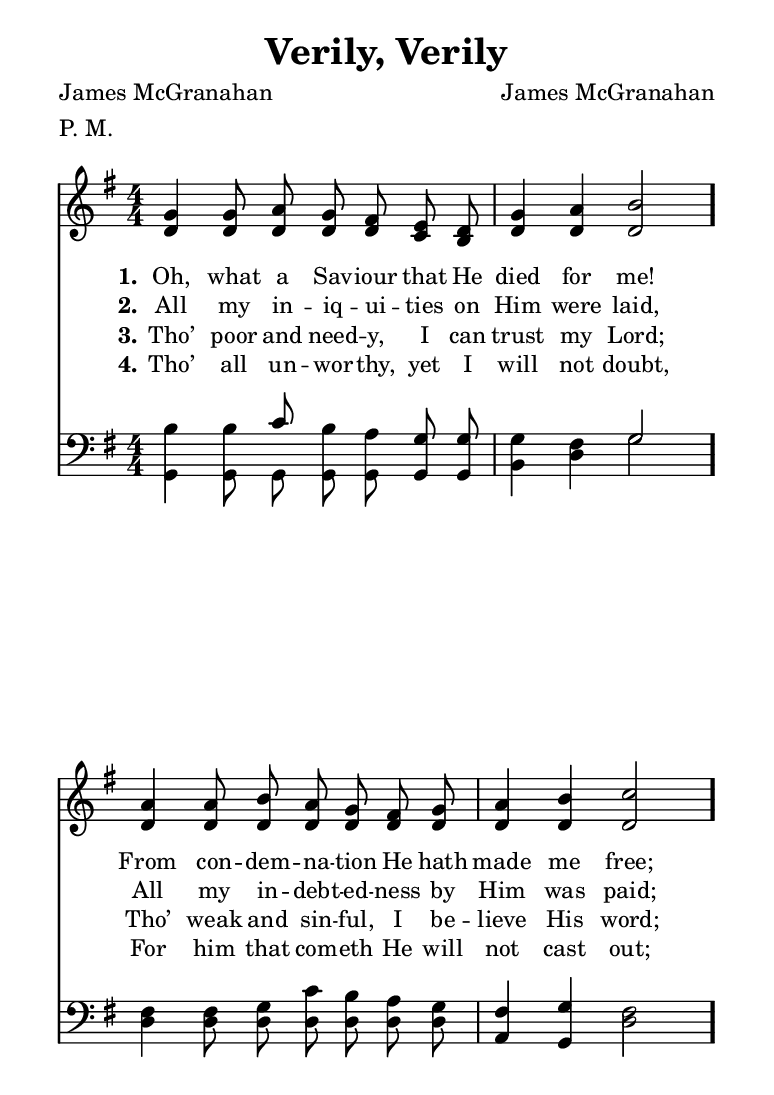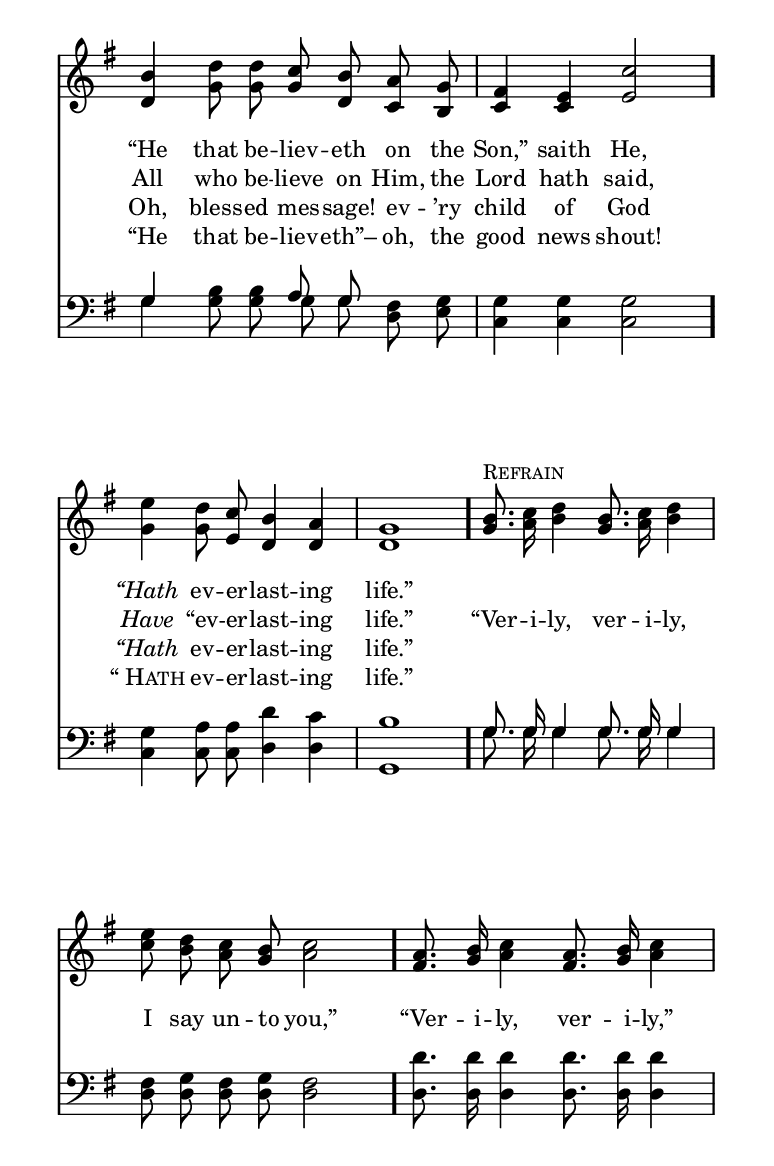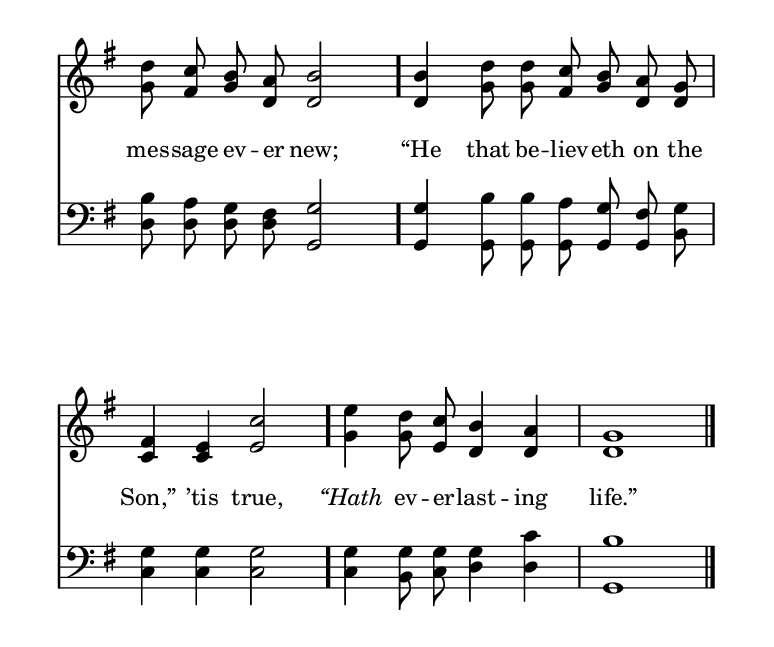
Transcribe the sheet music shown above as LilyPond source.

\include "common/global.ily"
\paper {
  \include "common/paper.ily"
  systems-per-page = #(cond (is-eogsized 5) (#t #f))
}

\header{
  %gospel
  hymnnumber = "49"
  title = "Verily, Verily"
  tunename = ""
  meter = "P. M."
  poet = "James McGranahan"
  composer = "James McGranahan"
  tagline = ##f
}

% for fermata in MIDI
ta = { \tempo 4=80 }
tb = { \tempo 4=40 }

patternAA = { c4 c8   c8 c8 c8 c8 c8 | c4 c4 c2 }
patternAB = { \patternAA }
patternBA = { c4 c8 c8 c4 c4 | c1 }
patternCA = { c8. c16 c4 c8. c16 c4 | c8 c8 c8 c8 c2 }

global = {
  \include "common/overrides.ily"
  \override Staff.TimeSignature.style = #'numbered
  \time 4/4
  \override Score.MetronomeMark.transparent = ##t % hide all fermata changes too
  \ta
  \key g \major
  \autoBeamOff
}

notesSoprano = {
\global
\relative c'' {

  \changePitch \patternAA { g g a g fis e d | g a b }
  \changePitch \patternAA { a a b a g fis g | a b c }
  \changePitch \patternAB { b d d c b a g | fis e c' }
  \changePitch \patternBA { e d c b a | g }

  << s^\markup { \small \caps "Refrain" }
  \changePitch \patternCA { b c d b c d | e d c b c } >>
  \changePitch \patternCA { a b c a b c | d c b a b }
  \changePitch \patternAA { b d d c b a g | fis e c' }
  \changePitch \patternBA { e d c b a | g }

  \bar "|."

}
}

notesAlto = {
\global
\relative e' {

  \changePitch \patternAA { d d d d d c b | d d d }
  \changePitch \patternAA { d d d d d d d | d d d }
  \changePitch \patternAB { d g g g d c b | c c e}
  \changePitch \patternBA { g g e d d | d }

  \changePitch \patternCA { g a b g a b | c b a g a }
  \changePitch \patternCA { fis g a fis g a | g fis g d d }
  \changePitch \patternAA { d g g fis g d d | c c e }
  \changePitch \patternBA { g g e d d | d }

}
}

notesTenor = {
\global
\relative a {

  \changePitch \patternAA { b b c b a g g | g fis g }
  \changePitch \patternAA { fis fis g c b a g | fis g fis }
  \changePitch \patternAB { g b b a g fis g | g g g }
  \changePitch \patternBA { g a a d c | b }

  \changePitch \patternCA { g g g g g g | fis g fis g fis }
  \changePitch \patternCA { d' d d d d d | b a g fis g }
  \changePitch \patternAA { g b b a g fis g | g g g }
  \changePitch \patternBA { g g g g c | b }

}
}

notesBass = {
\global
\relative f, {

  \changePitch \patternAA { g g g g g g g | b d g }
  \changePitch \patternAA { d d d d d d d | a g d' }
  \changePitch \patternAB { g g g g g d e | c c c }
  \changePitch \patternBA { c c c d d | g, }

  \changePitch \patternCA { g' g g g g g | d d d d d }
  \changePitch \patternCA { d d d d d d | d d d d g, }
  \changePitch \patternAA { g g g g g g b | c c c }
  \changePitch \patternBA { c b c d d | g, }

}
}

Refrain = \lyricmode {

“Ver -- i -- ly, ver -- i -- ly, I say un -- to you,” \bar "."
“Ver -- i -- ly, ver -- i -- ly,” mes -- sage ev -- er new; \bar "."
“He that be -- liev -- eth on the Son,” ’tis true, \bar "."
{ \italicsOn } “Hath { \italicsOff } ev -- er -- last -- ing life.” \bar "."

}

wordsA = \lyricmode {
\set stanza = "1."

Oh, what a Sav -- iour that He died for me! \bar "."
From con -- dem -- na -- tion He hath made me free; \bar "."
“He \mon that be -- \moff liev -- eth on the Son,” saith He, \bar "."
{ \italicsOn } “Hath { \italicsOff } ev -- er -- last -- ing life.” \bar "."

}

wordsB = \lyricmode {
\set stanza = "2."

All my in -- iq -- ui -- ties on Him were laid,
All my in -- debt -- ed -- ness by Him was paid;
All \mon who be -- \moff lieve on Him, the Lord hath said,
{ \italicsOn } Have { \italicsOff } “ev -- er -- last -- ing life.”

\Refrain

}

wordsC = \lyricmode {
\set stanza = "3."

Tho’ poor and need -- y, I can trust my Lord;
Tho’ weak and sin -- ful, I be -- lieve His word;
Oh, \mon bless -- ed \moff mes -- sage! ev -- ’ry child of God
{ \italicsOn } “Hath { \italicsOff } ev -- er -- last -- ing life.”


}

wordsD = \lyricmode {
\set stanza = "4."

Tho’ all un -- wor -- thy, yet I will not doubt,
For him that com -- eth He will not cast out;
“He \mon that be -- \moff liev -- eth”– oh, the good news shout!
% XXX the opening quote isn't quite close enough to the \caps Hath
%LYRICS “Hath ev -- er -- last -- ing life.”
%{HIDE>%} \markup{ “\caps Hath } ev -- er -- last -- ing life.” %{<HIDE%}

}

\score {
  \context ChoirStaff <<
    \context Staff = upper <<
      \set Staff.autoBeaming = ##f
      \set ChoirStaff.systemStartDelimiter = #'SystemStartBar
      \set ChoirStaff.printPartCombineTexts = ##f
      \partcombine #'(2 . 9) \notesSoprano \notesAlto
      \context NullVoice = sopranos { \voiceOne << \notesSoprano >> }
      \context NullVoice = altos { \voiceTwo << \notesAlto >> }
      \context Lyrics = one   \lyricsto sopranos \wordsA
      \context Lyrics = two   \lyricsto sopranos \wordsB
      \context Lyrics = three \lyricsto sopranos \wordsC
      \context Lyrics = four  \lyricsto sopranos \wordsD
    >>
    \context Staff = men <<
      \set Staff.autoBeaming = ##f
      \clef bass
      \set ChoirStaff.printPartCombineTexts = ##f
      \partcombine #'(2 . 9) \notesTenor \notesBass
      \context NullVoice = tenors { \voiceOne << \notesTenor >> }
      \context NullVoice = basses { \voiceTwo << \notesBass >> }
    >>
  >>
  \layout {
    \include "common/layout.ily"
  }
  \midi{
    \include "common/midi.ily"
  }
}

\version "2.19.49"  % necessary for upgrading to future LilyPond versions.

% vi:set et ts=2 sw=2 ai nocindent syntax=lilypond:
